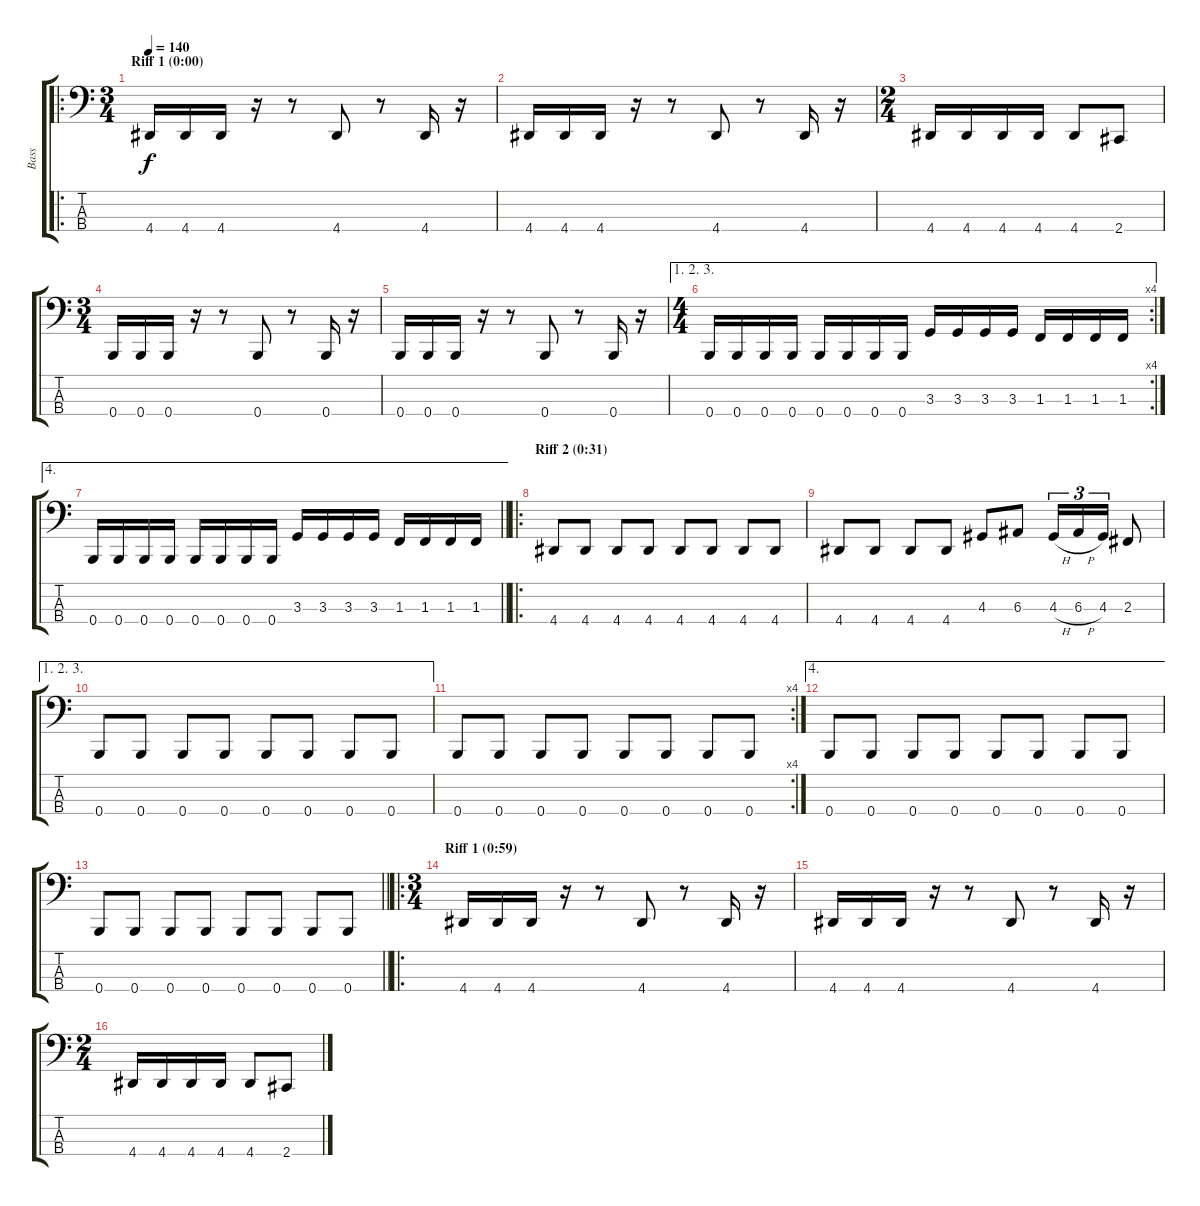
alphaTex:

\track ("Bass" "Bass") {instrument electricbasspick}
\staff {score tabs}
\tuning (D2 A1 E1 B0) {hide}
\ro
\ts (3 4)
\section ("" "Riff 1 (0:00)")
\tempo 140
\clef f4
\ks c
4.4.16{dy f instrument electricbasspick} 4.4.16 4.4.16 r.16 r.8 4.4.8 r.8 4.4.16 r.16 |
4.4.16 4.4.16 4.4.16 r.16 r.8 4.4.8 r.8 4.4.16 r.16 |
\ts (2 4)
4.4.16 4.4.16 4.4.16 4.4.16 4.4.8 2.4.8 |
\ts (3 4)
0.4.16 0.4.16 0.4.16 r.16 r.8 0.4.8 r.8 0.4.16 r.16 |
0.4.16 0.4.16 0.4.16 r.16 r.8 0.4.8 r.8 0.4.16 r.16 |
\ae (1 2 3)
\rc 4
\ts (4 4)
0.4.16 0.4.16 0.4.16 0.4.16 0.4.16 0.4.16 0.4.16 0.4.16 3.3.16 3.3.16 3.3.16 3.3.16 1.3.16 1.3.16 1.3.16 1.3.16 |
\ae 4
\barLineRight lightlight
0.4.16 0.4.16 0.4.16 0.4.16 0.4.16 0.4.16 0.4.16 0.4.16 3.3.16 3.3.16 3.3.16 3.3.16 1.3.16 1.3.16 1.3.16 1.3.16 |
\ro
\section ("" "Riff 2 (0:31)")
4.4.8 4.4.8 4.4.8 4.4.8 4.4.8 4.4.8 4.4.8 4.4.8 |
4.4.8 4.4.8 4.4.8 4.4.8 4.3.8 6.3.8 4.3{h}.16{tu (3 2)} 6.3{h}.16{tu (3 2)} 4.3.16{tu (3 2)} 2.3.8 |
\ae (1 2 3)
0.4.8 0.4.8 0.4.8 0.4.8 0.4.8 0.4.8 0.4.8 0.4.8 |
\rc 4
0.4.8 0.4.8 0.4.8 0.4.8 0.4.8 0.4.8 0.4.8 0.4.8 |
\ae 4
0.4.8 0.4.8 0.4.8 0.4.8 0.4.8 0.4.8 0.4.8 0.4.8 |
\barLineRight lightlight
0.4.8 0.4.8 0.4.8 0.4.8 0.4.8 0.4.8 0.4.8 0.4.8 |
\ro
\ts (3 4)
\section ("" "Riff 1 (0:59)")
4.4.16 4.4.16 4.4.16 r.16 r.8 4.4.8 r.8 4.4.16 r.16 |
4.4.16 4.4.16 4.4.16 r.16 r.8 4.4.8 r.8 4.4.16 r.16 |
\ts (2 4)
4.4.16 4.4.16 4.4.16 4.4.16 4.4.8 2.4.8
